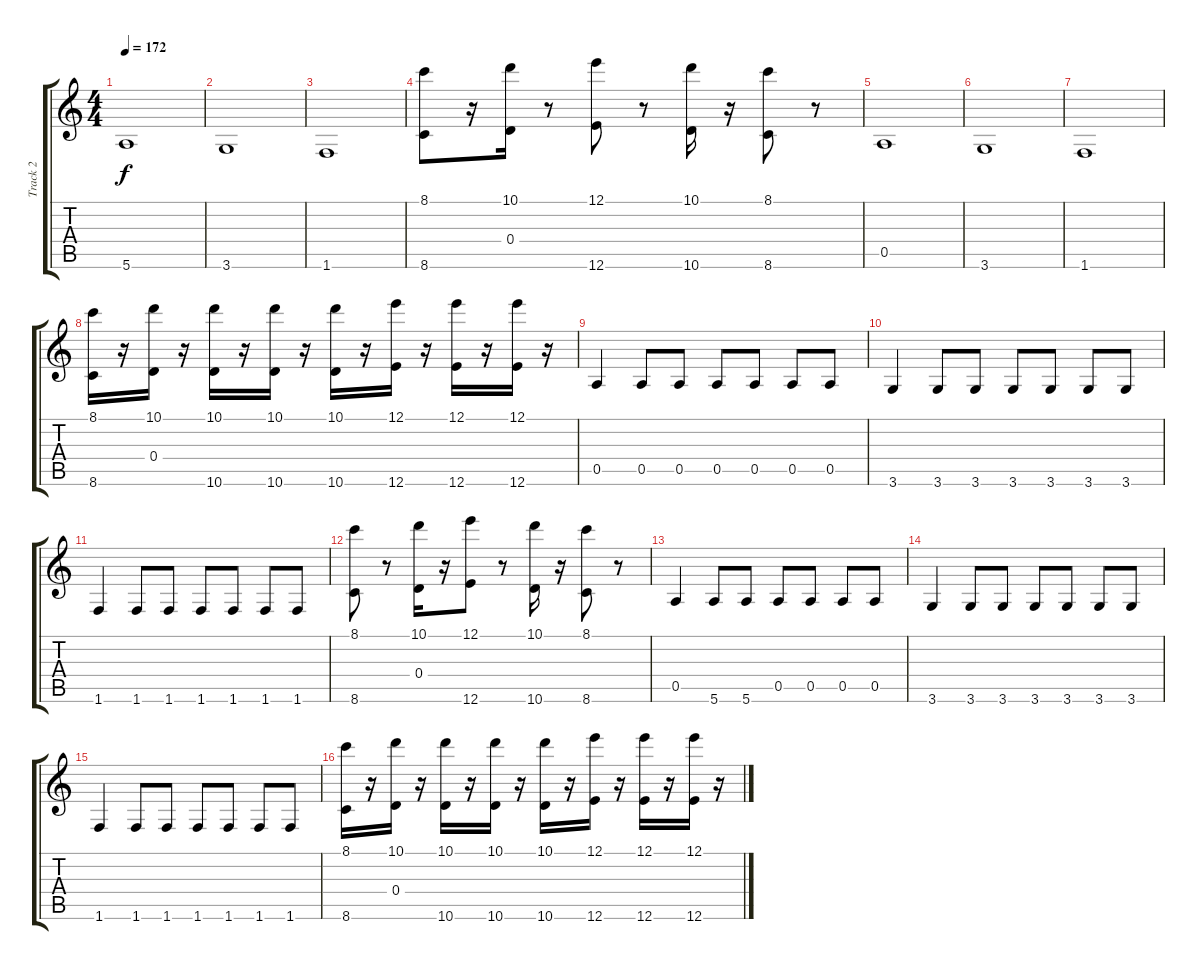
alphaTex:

\track ("Track 2" "Track 2") {instrument overdrivenguitar}
\staff {score tabs}
\tuning (E4 B3 G3 D3 A2 E2) {hide}
\ts (4 4)
\tempo 172
\clef g2
\ks c
5.6.1{dy f instrument overdrivenguitar} |
3.6.1 |
1.6.1 |
(8.1 8.6).8 r.16 (10.1 0.4).16 r.8 (12.1 12.6).8 r.8 (10.1 10.6).16 r.16 (8.1 8.6).8 r.8 |
0.5.1 |
3.6.1 |
1.6.1 |
(8.1 8.6).16 r.16 (10.1 0.4).16 r.16 (10.1 10.6).16 r.16 (10.1 10.6).16 r.16 (10.1 10.6).16 r.16 (12.1 12.6).16 r.16 (12.1 12.6).16 r.16 (12.1 12.6).16 r.16 |
0.5.4 0.5.8 0.5.8 0.5.8 0.5.8 0.5.8 0.5.8 |
3.6.4 3.6.8 3.6.8 3.6.8 3.6.8 3.6.8 3.6.8 |
1.6.4 1.6.8 1.6.8 1.6.8 1.6.8 1.6.8 1.6.8 |
(8.1 8.6).8 r.8 (10.1 0.4).16 r.16 (12.1 12.6).8 r.8 (10.1 10.6).16 r.16 (8.1 8.6).8 r.8 |
0.5.4 5.6.8 5.6.8 0.5.8 0.5.8 0.5.8 0.5.8 |
3.6.4 3.6.8 3.6.8 3.6.8 3.6.8 3.6.8 3.6.8 |
1.6.4 1.6.8 1.6.8 1.6.8 1.6.8 1.6.8 1.6.8 |
(8.1 8.6).16 r.16 (10.1 0.4).16 r.16 (10.1 10.6).16 r.16 (10.1 10.6).16 r.16 (10.1 10.6).16 r.16 (12.1 12.6).16 r.16 (12.1 12.6).16 r.16 (12.1 12.6).16 r.16
